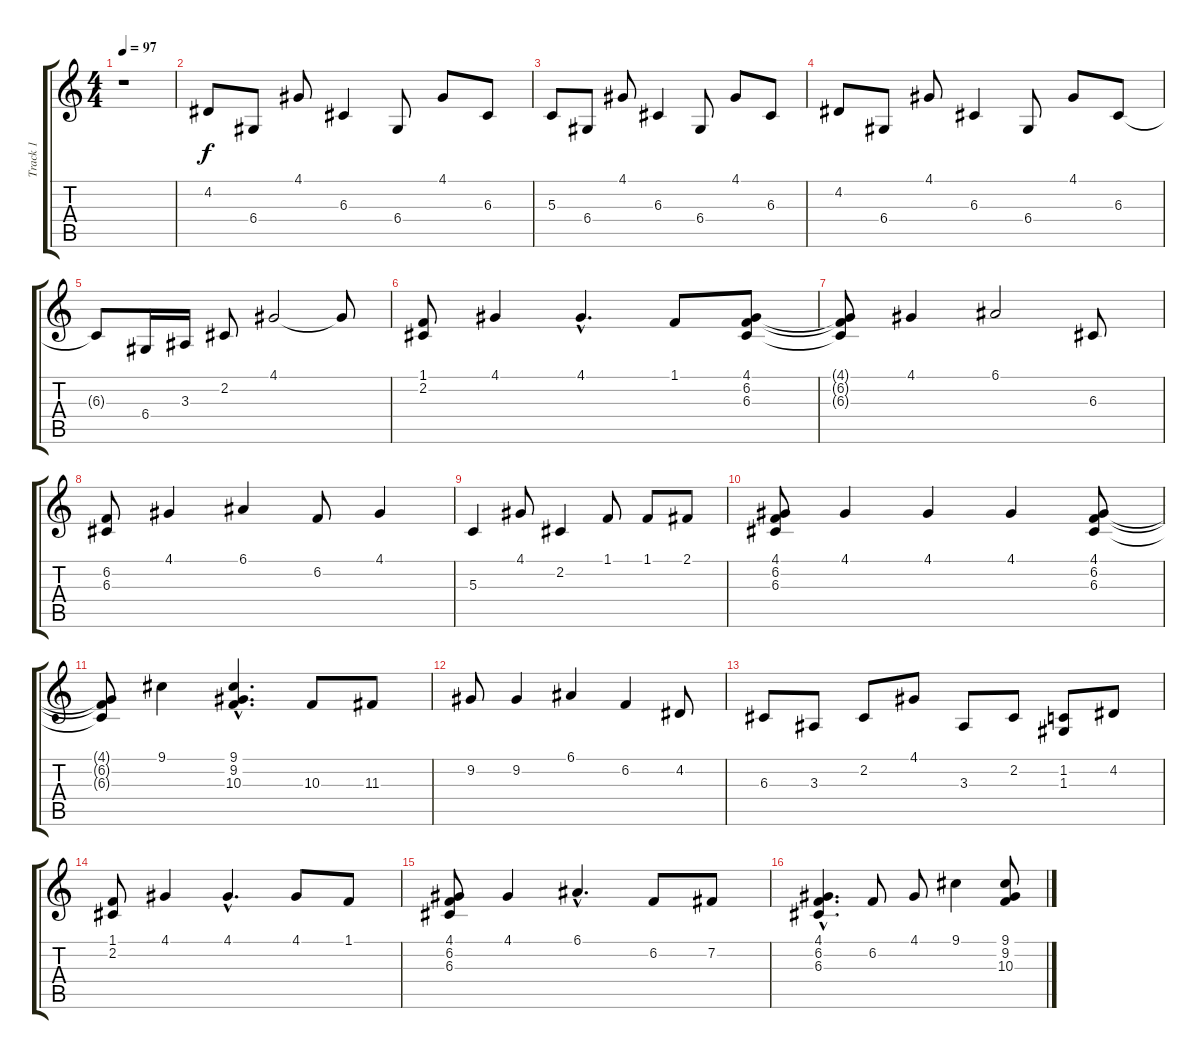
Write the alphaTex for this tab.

\track ("Track 1" "Track 1") {instrument acousticgrandpiano}
\staff {score tabs}
\tuning (E4 B3 G3 D3 A2 E2) {hide}
\ts (4 4)
\tempo 97
\clef g2
\ks c
r.1{dy f instrument acousticgrandpiano} |
4.2.8 6.4.8 4.1.8 6.3.4 6.4.8 4.1.8 6.3.8 |
5.3.8 6.4.8 4.1.8 6.3.4 6.4.8 4.1.8 6.3.8 |
4.2.8 6.4.8 4.1.8 6.3.4 6.4.8 4.1.8 6.3.8 |
6.3{t}.8 6.4.16 3.3.16 2.2.8 4.1.2 4.1{t}.8 |
(1.1 2.2).8 4.1.4 4.1{hac}.4{d} 1.1.8 (4.1 6.2 6.3).8 |
(4.1{t} 6.2{t} 6.3{t}).8 4.1.4 6.1.2 6.3.8 |
(6.2 6.3).8 4.1.4 6.1.4 6.2.8 4.1.4 |
5.3.4 4.1.8 2.2.4 1.1.8 1.1.8 2.1.8 |
(4.1 6.2 6.3).8 4.1.4 4.1.4 4.1.4 (4.1 6.2 6.3).8 |
(4.1{t} 6.2{t} 6.3{t}).8 9.1.4 (9.1{hac} 9.2{hac} 10.3{hac}).4{d} 10.3.8 11.3.8 |
9.2.8 9.2.4 6.1.4 6.2.4 4.2.8 |
6.3.8 3.3.8 2.2.8 4.1.8 3.3.8 2.2.8 (1.2 1.3).8 4.2.8 |
(1.1 2.2).8 4.1.4 4.1{hac}.4{d} 4.1.8 1.1.8 |
(4.1 6.2 6.3).8 4.1.4 6.1{hac}.4{d} 6.2.8 7.2.8 |
(4.1{hac} 6.2{hac} 6.3{hac}).4{d} 6.2.8 4.1.8 9.1.4 (9.1 9.2 10.3).8
